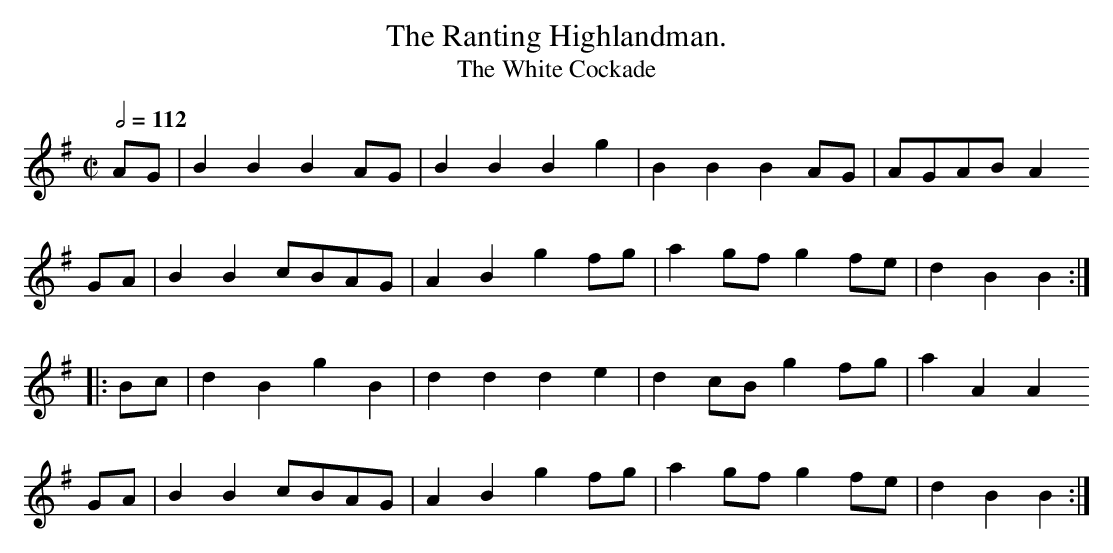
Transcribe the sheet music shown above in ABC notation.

X:1
T:The Ranting Highlandman.
T:The White Cockade
M:C|
L:1/8
Q:1/2=112
K:G
AG | B2B2 B2AG | B2B2 B2g2 | B2B2 B2AG | AGAB A2
GA | B2B2 cBAG | A2B2 g2fg | a2gf g2fe | d2B2 B2 ::
Bc | d2B2 g2B2 | d2d2 d2e2 | d2cB g2fg | a2A2 A2
GA | B2B2 cBAG | A2B2 g2fg | a2gf g2fe | d2B2 B2 :|
